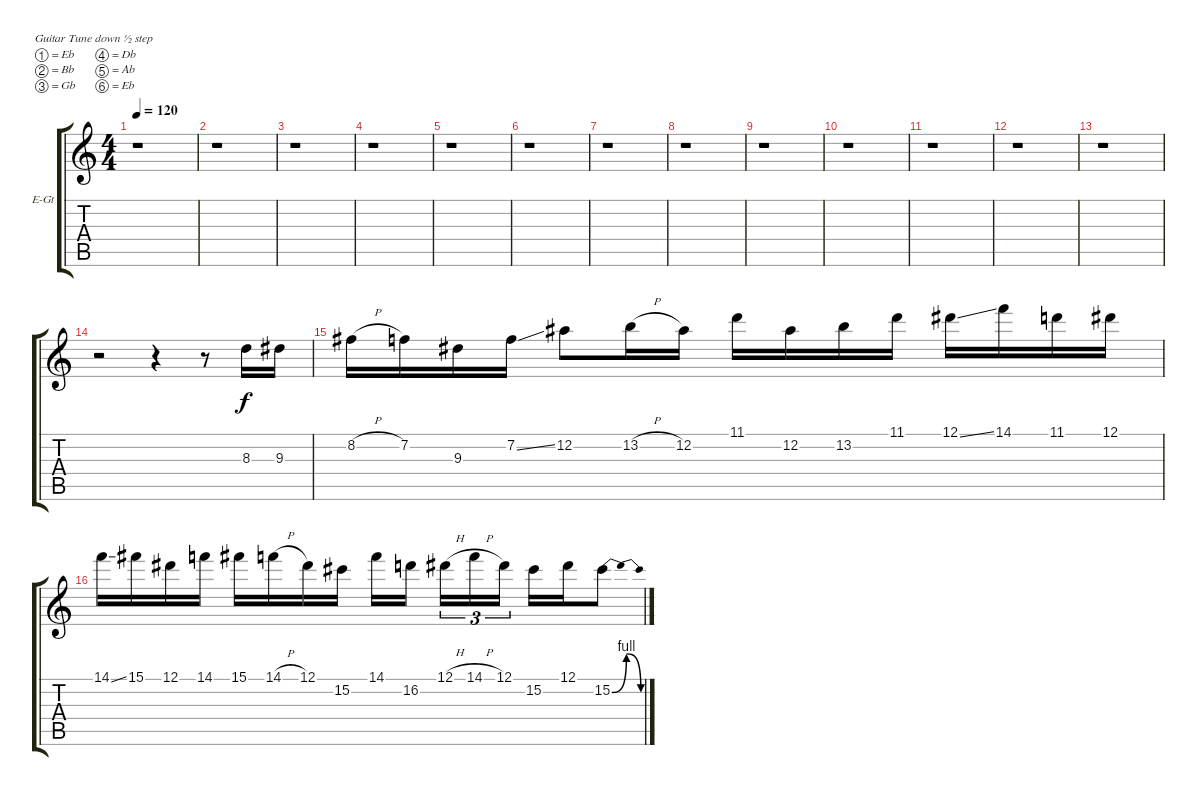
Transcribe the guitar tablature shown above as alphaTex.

\bracketExtendMode groupsimilarinstruments
\firstSystemTrackNameOrientation horizontal
\otherSystemsTrackNameOrientation horizontal
\track ("gtr 5" "E-Gt") {instrument distortionguitar}
\staff {score tabs}
\tuning (Eb4 Bb3 Gb3 Db3 Ab2 Eb2)
\ts (4 4)
\tempo 120
\clef g2
\ks c
r.1{dy f} |
r.1 |
r.1 |
r.1 |
r.1 |
r.1 |
r.1 |
r.1 |
r.1 |
r.1 |
r.1 |
r.1 |
r.1 |
r.2 r.4 r.8 8.3.16 9.3.16 |
8.2{h}.16 7.2.16 9.3.16 7.2{ss}.16 12.2.8 13.2{h}.16 12.2.16 11.1.16 12.2.16 13.2.16 11.1.16 12.1{ss}.16 14.1.16 11.1.16 12.1.16 |
14.1{ss}.16 15.1.16 12.1.16 14.1.16 15.1.16 14.1{h}.16 12.1.16 15.2.16 14.1.16 16.2.16 12.1{h}.16{tu (3 2)} 14.1{h}.16{tu (3 2)} 12.1.16{tu (3 2)} 15.2.16 12.1.16 15.2{be (bendrelease 0 0 30 4 30 4 60 0)}.8
